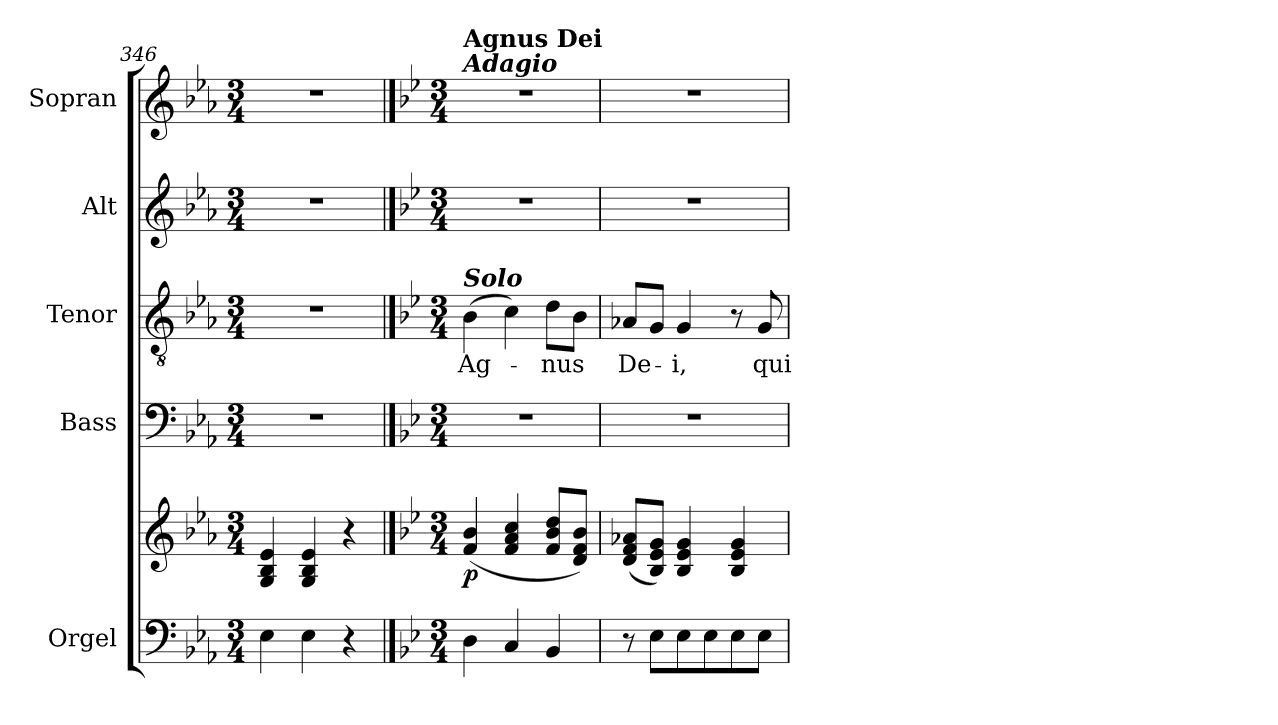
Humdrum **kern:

**kern	**kern	**dynam	**kern	**kern	**text	**kern	**kern
*part5	*part5	*part5	*part4	*part3	*part3	*part2	*part1
*staff6	*staff5	*staff5/6	*staff4	*staff3	*staff3	*staff2	*staff1
*I"Orgel	*	*	*I"Bass	*I"Tenor	*	*I"Alt	*I"Sopran
*I'Org.	*	*	*I'B.	*I'T.	*	*I'A.	*I'S.
*clefF4	*clefG2	*	*clefF4	*clefGv2	*	*clefG2	*clefG2
*k[b-e-a-]	*k[b-e-a-]	*	*k[b-e-a-]	*k[b-e-a-]	*	*k[b-e-a-]	*k[b-e-a-]
*E-:	*E-:	*	*E-:	*E-:	*	*E-:	*E-:
*M3/4	*M3/4	*	*M3/4	*M3/4	*	*M3/4	*M3/4
=346	=346	=346	=346	=346	=346	=346	=346
4E-\	4G/ 4B-/ 4e-/	.	2.r	2.r	.	2.r	2.r
4E-\	4G/ 4B-/ 4e-/	.	.	.	.	.	.
4r	4r	.	.	.	.	.	.
!!LO:PB:g=z
==347	==347	==347	==347	==347	==347	==347	==347
*k[b-e-]	*k[b-e-]	*	*k[b-e-]	*k[b-e-]	*	*k[b-e-]	*k[b-e-]
*B-:	*B-:	*	*B-:	*B-:	*	*B-:	*B-:
*M3/4	*M3/4	*	*M3/4	*M3/4	*	*M3/4	*M3/4
!	!	!	!	!	!	!	!LO:TX:a:Bi:t=Adagio
!	!	!	!	!	!	!	!LO:TX:a:B:t=Agnus Dei
!	!	!	!	!LO:TX:a:Bi:t=Solo	!	!	!
!	!	!LO:DY:b	!	!	!LO:LY:b	!	!
4D\	(4f/ 4b-/	p	2.r	(>4B-\	Ag-	2.r	2.r
4C/	4f/ 4a/ 4cc/	.	.	4c\)	.	.	.
!	!	!	!	!	!LO:LY:b	!	!
4BB-/	8f/ 8b-/ 8dd/L	.	.	8d\L	-nus	.	.
.	8d/ 8f/ 8b-/J)	.	.	8B-\J	.	.	.
=348	=348	=348	=348	=348	=348	=348	=348
!	!	!	!	!	!LO:LY:b	!	!
8r	(<8d/ 8f/ 8a-X/L	.	2.r	8A-X/L	De-	2.r	2.r
8E-\L	8B-/ 8e-/ 8g/J)	.	.	8G/J	.	.	.
!	!	!	!	!	!LO:LY:b	!	!
8E-\	4B-/ 4e-/ 4g/	.	.	4G/	-i,	.	.
8E-\	.	.	.	.	.	.	.
8E-\	4B-/ 4e-/ 4g/	.	.	8r	.	.	.
!	!	!	!	!	!LO:LY:b	!	!
8E-\J	.	.	.	8G/	qui	.	.
=	=	=	=	=	=	=	=
*-	*-	*-	*-	*-	*-	*-	*-
